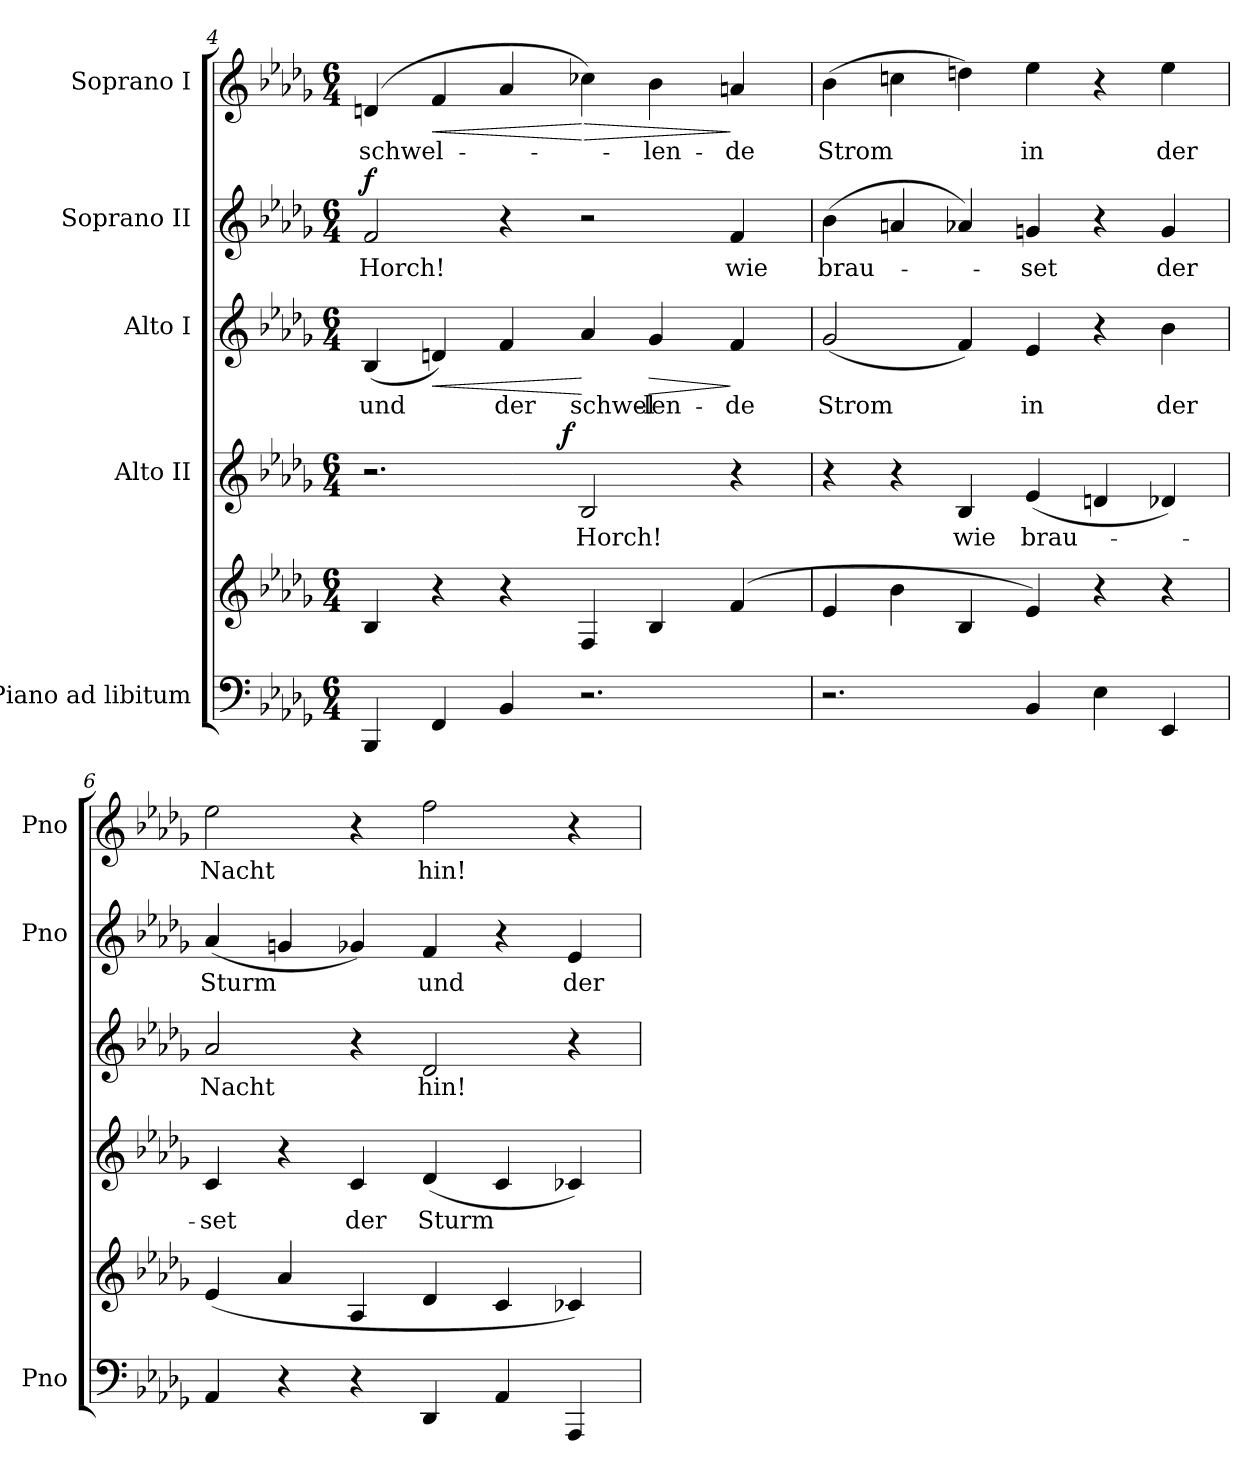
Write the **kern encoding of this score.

**kern	**kern	**kern	**text	**dynam	**kern	**text	**dynam	**kern	**text	**dynam	**kern	**text	**dynam
*part5	*part5	*part4	*part4	*part4	*part3	*part3	*part3	*part2	*part2	*part2	*part1	*part1	*part1
*staff6	*staff5	*staff4	*staff4	*staff4	*staff3	*staff3	*staff3	*staff2	*staff2	*staff2	*staff1	*staff1	*staff1
*I"Piano ad libitum	*	*I"Alto II	*	*	*I"Alto I	*	*	*I"Soprano II	*	*	*I"Soprano I	*	*
*I'Pno	*	*	*	*	*	*	*	*I'Pno	*	*	*I'Pno	*	*
*clefF4	*clefG2	*clefG2	*	*	*clefG2	*	*	*clefG2	*	*	*clefG2	*	*
*k[b-e-a-d-g-]	*k[b-e-a-d-g-]	*k[b-e-a-d-g-]	*	*	*k[b-e-a-d-g-]	*	*	*k[b-e-a-d-g-]	*	*	*k[b-e-a-d-g-]	*	*
*b-:	*b-:	*b-:	*	*	*b-:	*	*	*b-:	*	*	*b-:	*	*
*M6/4	*M6/4	*M6/4	*	*	*M6/4	*	*	*M6/4	*	*	*M6/4	*	*
=4	=4	=4	=4	=4	=4	=4	=4	=4	=4	=4	=4	=4	=4
!	!	!	!	!	!	!	!	!	!	!LO:DY:a	!	!	!
*	*	*^	*	*	*	*	*	*	*	*	*	*	*
(4BBB-/	4B-/	2.r	2ryy	.	.	(4B-/	und	.	2f/	Horch!	f	(4dn/	schwel-	.
!	!	!	!	!	!	!	!	!LO:HP:b	!	!	!	!	!	!LO:HP:b
4FF/	4r	.	.	.	.	4dn/)	.	<	.	.	.	4f/	.	<
4BB-/	4r	.	8..ryy	.	.	4f/	der	.	4r	.	.	4a-/	.	.
!	!	!	!	!	!LO:DY:a	!	!	!	!	!	!	!	!	!
.	.	.	2ryy	.	f	.	.	.	.	.	.	.	.	.
!	!	!	!	!	!	!	!	!	!	!	!	!	!	!LO:HP:n=1:b
2.r	4F/	2B-/	.	Horch!	.	4a-/	schwel-	[	2r	.	.	4cc-X\)	.	[ >
!	!	!	!	!	!	!	!	!LO:HP:b	!	!	!	!	!	!
.	4B-/	.	.	.	.	4g-/	-len-	>	.	.	.	4b-\	-len-	.
.	.	.	4ryy	.	.	.	.	.	.	.	.	.	.	.
.	(4f/	4r	.	.	.	4f/	-de	]	4f/	wie	.	4an/	-de	]
.	.	.	32ryy	.	.	.	.	.	.	.	.	.	.	.
*	*	*v	*v	*	*	*	*	*	*	*	*	*	*	*
!!LO:LB:g=z
=5	=5	=5	=5	=5	=5	=5	=5	=5	=5	=5	=5	=5	=5
2.r	4e-/	4r	.	.	(2g-/	Strom	.	(4b-\	brau-	.	(4b-\	Strom	.
.	4b-\	4r	.	.	.	.	.	4an/	.	.	4ccn\	.	.
.	4B-/	4B-/	wie	.	4f/)	.	.	4a-X/)	.	.	4ddn\)	.	.
4BB-/	4e-/)	(4e-/	brau-	.	4e-/	in	.	4gn/	-set	.	4ee-\	in	.
4E-\	4r	4dn/	.	.	4r	.	.	4r	.	.	4r	.	.
4EE-/	4r	4d-X/)	.	.	4b-\	der	.	4g/	der	.	4ee-\	der	.
=6	=6	=6	=6	=6	=6	=6	=6	=6	=6	=6	=6	=6	=6
4AA-/	(4e-/	4c/	-set	.	2a-/	Nacht	.	(4a-/	Sturm	.	2ee-\	Nacht	.
4r	4a-/	4r	.	.	.	.	.	4gn/	.	.	.	.	.
4r	4A-/	4c/	der	.	4r	.	.	4g-X/)	.	.	4r	.	.
4DD-/	4d-/	(4d-/	Sturm	.	2d-/	hin!	.	4f/	und	.	2ff\	hin!	.
4AA-/	4c/	4c/	.	.	.	.	.	4r	.	.	.	.	.
4AAA-/	4c-X/)	4c-X/)	.	.	4r	.	.	4e-/	der	.	4r	.	.
=	=	=	=	=	=	=	=	=	=	=	=	=	=
*-	*-	*-	*-	*-	*-	*-	*-	*-	*-	*-	*-	*-	*-
